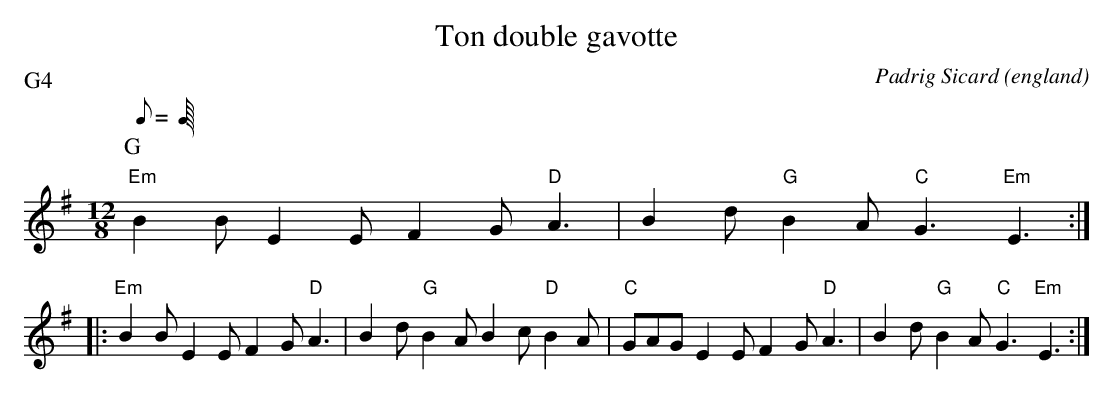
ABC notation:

X:1
T:Ton double gavotte
O:england
C:Padrig Sicard
P:G4
M:12/8
Q:C3=156
K:G
P:G
"Em"B2 B E2 E F2 G "D"A3|B2 d "G"B2 A "C"G3 "Em"E3::
"Em"B2 B E2 E F2 G "D"A3|B2 d "G"B2 A B2 c "D"B2 A|\
"C"GAG E2 E F2 G "D"A3|B2 d "G"B2 A "C"G3 "Em"E3:|
